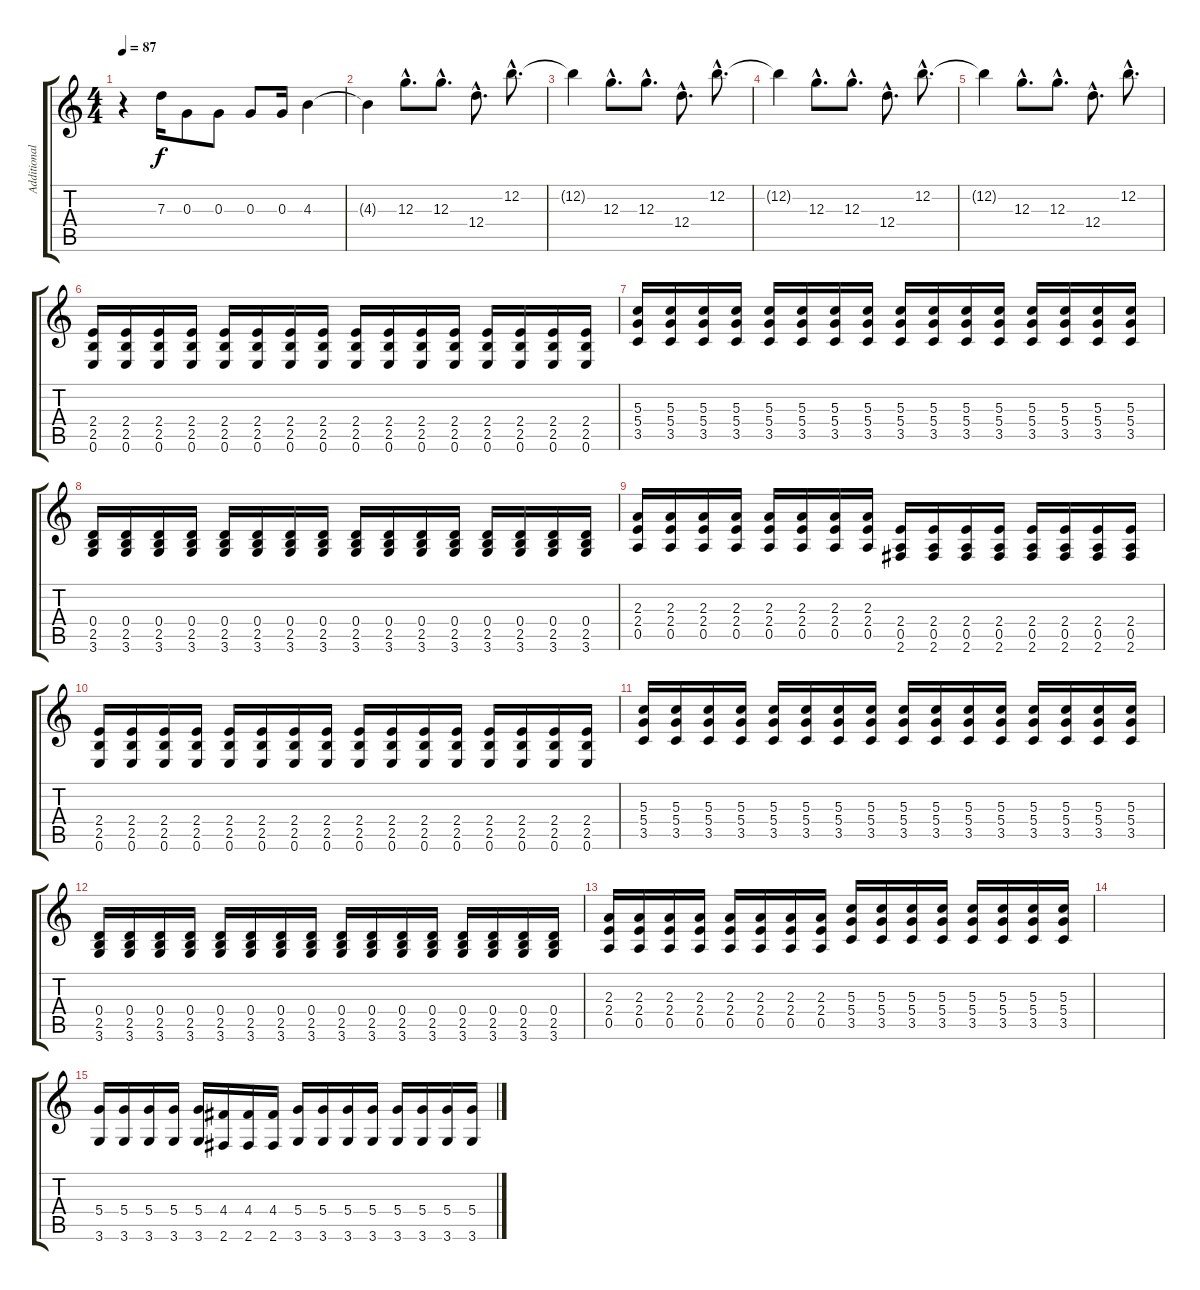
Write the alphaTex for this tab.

\track ("Additional Guitar" "Additional") {instrument overdrivenguitar}
\staff {score tabs}
\tuning (E4 B3 G3 D3 A2 E2) {hide}
\ts (4 4)
\tempo 87
\clef g2
\ks c
r.4{dy f} 7.3.16 0.3.8 0.3.8 0.3.8 0.3.16 4.3.4 |
4.3{t}.4 12.3{hac}.8{d} 12.3{hac}.8{d} 12.4{hac}.8{d} 12.2{hac}.8{d} |
12.2{t}.4 12.3{hac}.8{d} 12.3{hac}.8{d} 12.4{hac}.8{d} 12.2{hac}.8{d} |
12.2{t}.4 12.3{hac}.8{d} 12.3{hac}.8{d} 12.4{hac}.8{d} 12.2{hac}.8{d} |
12.2{t}.4 12.3{hac}.8{d} 12.3{hac}.8{d} 12.4{hac}.8{d} 12.2{hac}.8{d} |
(2.4 2.5 0.6).16 (2.4 2.5 0.6).16 (2.4 2.5 0.6).16 (2.4 2.5 0.6).16 (2.4 2.5 0.6).16 (2.4 2.5 0.6).16 (2.4 2.5 0.6).16 (2.4 2.5 0.6).16 (2.4 2.5 0.6).16 (2.4 2.5 0.6).16 (2.4 2.5 0.6).16 (2.4 2.5 0.6).16 (2.4 2.5 0.6).16 (2.4 2.5 0.6).16 (2.4 2.5 0.6).16 (2.4 2.5 0.6).16 |
(5.3 5.4 3.5).16 (5.3 5.4 3.5).16 (5.3 5.4 3.5).16 (5.3 5.4 3.5).16 (5.3 5.4 3.5).16 (5.3 5.4 3.5).16 (5.3 5.4 3.5).16 (5.3 5.4 3.5).16 (5.3 5.4 3.5).16 (5.3 5.4 3.5).16 (5.3 5.4 3.5).16 (5.3 5.4 3.5).16 (5.3 5.4 3.5).16 (5.3 5.4 3.5).16 (5.3 5.4 3.5).16 (5.3 5.4 3.5).16 |
(0.4 2.5 3.6).16 (0.4 2.5 3.6).16 (0.4 2.5 3.6).16 (0.4 2.5 3.6).16 (0.4 2.5 3.6).16 (0.4 2.5 3.6).16 (0.4 2.5 3.6).16 (0.4 2.5 3.6).16 (0.4 2.5 3.6).16 (0.4 2.5 3.6).16 (0.4 2.5 3.6).16 (0.4 2.5 3.6).16 (0.4 2.5 3.6).16 (0.4 2.5 3.6).16 (0.4 2.5 3.6).16 (0.4 2.5 3.6).16 |
(2.3 2.4 0.5).16 (2.3 2.4 0.5).16 (2.3 2.4 0.5).16 (2.3 2.4 0.5).16 (2.3 2.4 0.5).16 (2.3 2.4 0.5).16 (2.3 2.4 0.5).16 (2.3 2.4 0.5).16 (2.4 0.5 2.6).16 (2.4 0.5 2.6).16 (2.4 0.5 2.6).16 (2.4 0.5 2.6).16 (2.4 0.5 2.6).16 (2.4 0.5 2.6).16 (2.4 0.5 2.6).16 (2.4 0.5 2.6).16 |
(2.4 2.5 0.6).16 (2.4 2.5 0.6).16 (2.4 2.5 0.6).16 (2.4 2.5 0.6).16 (2.4 2.5 0.6).16 (2.4 2.5 0.6).16 (2.4 2.5 0.6).16 (2.4 2.5 0.6).16 (2.4 2.5 0.6).16 (2.4 2.5 0.6).16 (2.4 2.5 0.6).16 (2.4 2.5 0.6).16 (2.4 2.5 0.6).16 (2.4 2.5 0.6).16 (2.4 2.5 0.6).16 (2.4 2.5 0.6).16 |
(5.3 5.4 3.5).16 (5.3 5.4 3.5).16 (5.3 5.4 3.5).16 (5.3 5.4 3.5).16 (5.3 5.4 3.5).16 (5.3 5.4 3.5).16 (5.3 5.4 3.5).16 (5.3 5.4 3.5).16 (5.3 5.4 3.5).16 (5.3 5.4 3.5).16 (5.3 5.4 3.5).16 (5.3 5.4 3.5).16 (5.3 5.4 3.5).16 (5.3 5.4 3.5).16 (5.3 5.4 3.5).16 (5.3 5.4 3.5).16 |
(0.4 2.5 3.6).16 (0.4 2.5 3.6).16 (0.4 2.5 3.6).16 (0.4 2.5 3.6).16 (0.4 2.5 3.6).16 (0.4 2.5 3.6).16 (0.4 2.5 3.6).16 (0.4 2.5 3.6).16 (0.4 2.5 3.6).16 (0.4 2.5 3.6).16 (0.4 2.5 3.6).16 (0.4 2.5 3.6).16 (0.4 2.5 3.6).16 (0.4 2.5 3.6).16 (0.4 2.5 3.6).16 (0.4 2.5 3.6).16 |
(2.3 2.4 0.5).16 (2.3 2.4 0.5).16 (2.3 2.4 0.5).16 (2.3 2.4 0.5).16 (2.3 2.4 0.5).16 (2.3 2.4 0.5).16 (2.3 2.4 0.5).16 (2.3 2.4 0.5).16 (5.3 5.4 3.5).16 (5.3 5.4 3.5).16 (5.3 5.4 3.5).16 (5.3 5.4 3.5).16 (5.3 5.4 3.5).16 (5.3 5.4 3.5).16 (5.3 5.4 3.5).16 (5.3 5.4 3.5).16 |
|
(5.4 3.6).16{instrument distortionguitar} (5.4 3.6).16 (5.4 3.6).16 (5.4 3.6).16 (5.4 3.6).16 (4.4 2.6).16 (4.4 2.6).16 (4.4 2.6).16 (5.4 3.6).16 (5.4 3.6).16 (5.4 3.6).16 (5.4 3.6).16 (5.4 3.6).16 (5.4 3.6).16 (5.4 3.6).16 (5.4 3.6).16
